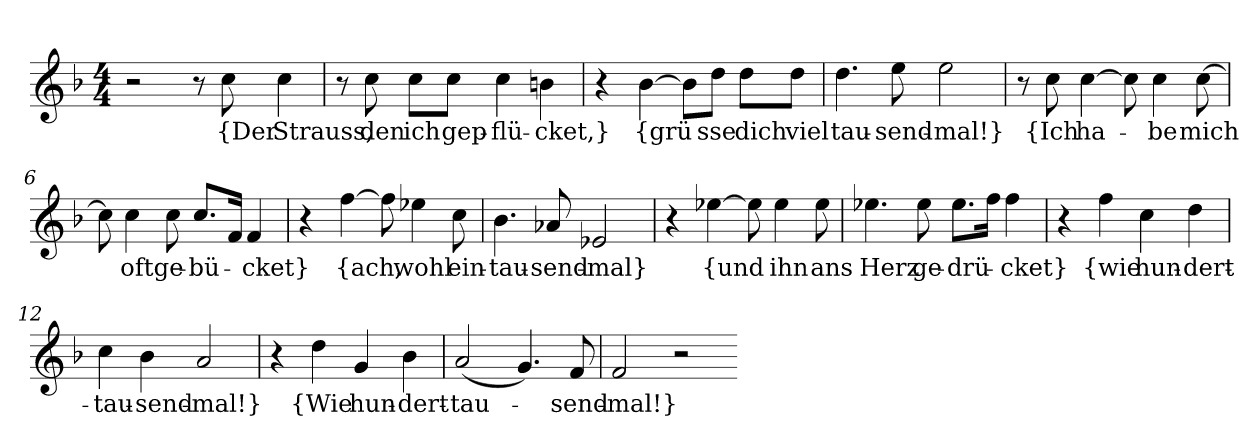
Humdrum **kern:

**kern	**text
*part1	*part1
*staff1	*staff1
*clefG2	*
*k[b-]	*
*M4/4	*
=1	=1
2r	.
8r	.
8cc	{Der
4cc	Strauss,
=2	=2
8r	.
8cc	den
8cc\L	ich
8cc\J	gep-
4cc	-flü-
4bn	-cket,}
=3	=3
4r	.
[4b-	{grü
8b-\L]	.
8dd\J	-sse
8dd\L	dich
8dd\J	viel
=4	=4
4.dd	tau-
8ee	-send-
2ee	-mal!}
=5	=5
8r	.
8cc	{Ich
[4cc	ha-
8cc]	.
4cc	-be
[8cc	mich
=6	=6
8cc]	.
4cc	oft
8cc	ge-
8.cc/L	-bü-
16f/Jk	.
4f	-cket}
=7	=7
4r	.
[4ff	{ach,
8ff]	.
4ee-X	wohl
8cc	ein-
=8	=8
4.b-	-tau-
8a-X	-send-
2e-X	-mal}
=9	=9
4r	.
[4ee-X	{und
8ee-]	.
4ee-	ihn
8ee-	ans
=10	=10
4.ee-X	Herz
8ee-	ge-
8.ee-\L	-drü-
16ff\Jk	.
4ff	-cket}
=11	=11
4r	.
4ff	{wie
4cc	hun-
4dd	-dert-
=12	=12
4cc	-tau-
4b-	-send-
2a	-mal!}
=13	=13
4r	.
4dd	{Wie
4g	hun-
4b-	-dert-
=14	=14
(2a	-tau-
4.g)	.
8f	-send-
=15	=15
2f	-mal!}
2r	.
=-	=-
*-	*-
